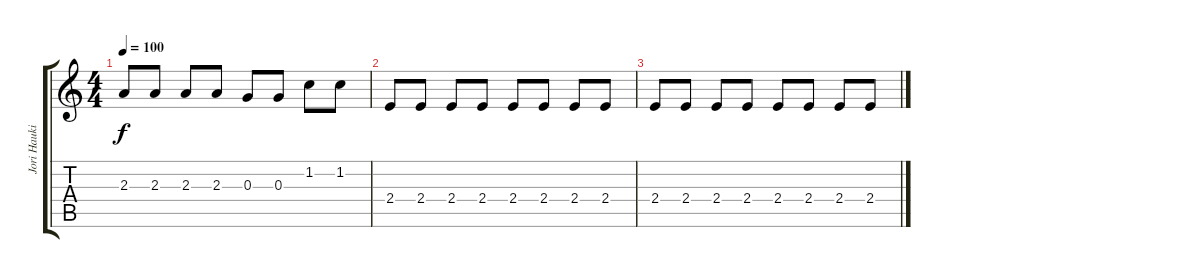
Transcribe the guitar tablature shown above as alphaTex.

\track ("Jori Haukio (lead guitar) " "Jori Hauki") {instrument overdrivenguitar}
\staff {score tabs}
\tuning (E4 B3 G3 D3 A2 E2) {hide}
\ts (4 4)
\tempo 100
\clef g2
\ks aminor
2.3.8{dy f} 2.3.8 2.3.8 2.3.8 0.3.8 0.3.8 1.2.8 1.2.8 |
2.4.8 2.4.8 2.4.8 2.4.8 2.4.8 2.4.8 2.4.8 2.4.8 |
2.4.8 2.4.8 2.4.8 2.4.8 2.4.8 2.4.8 2.4.8 2.4.8
